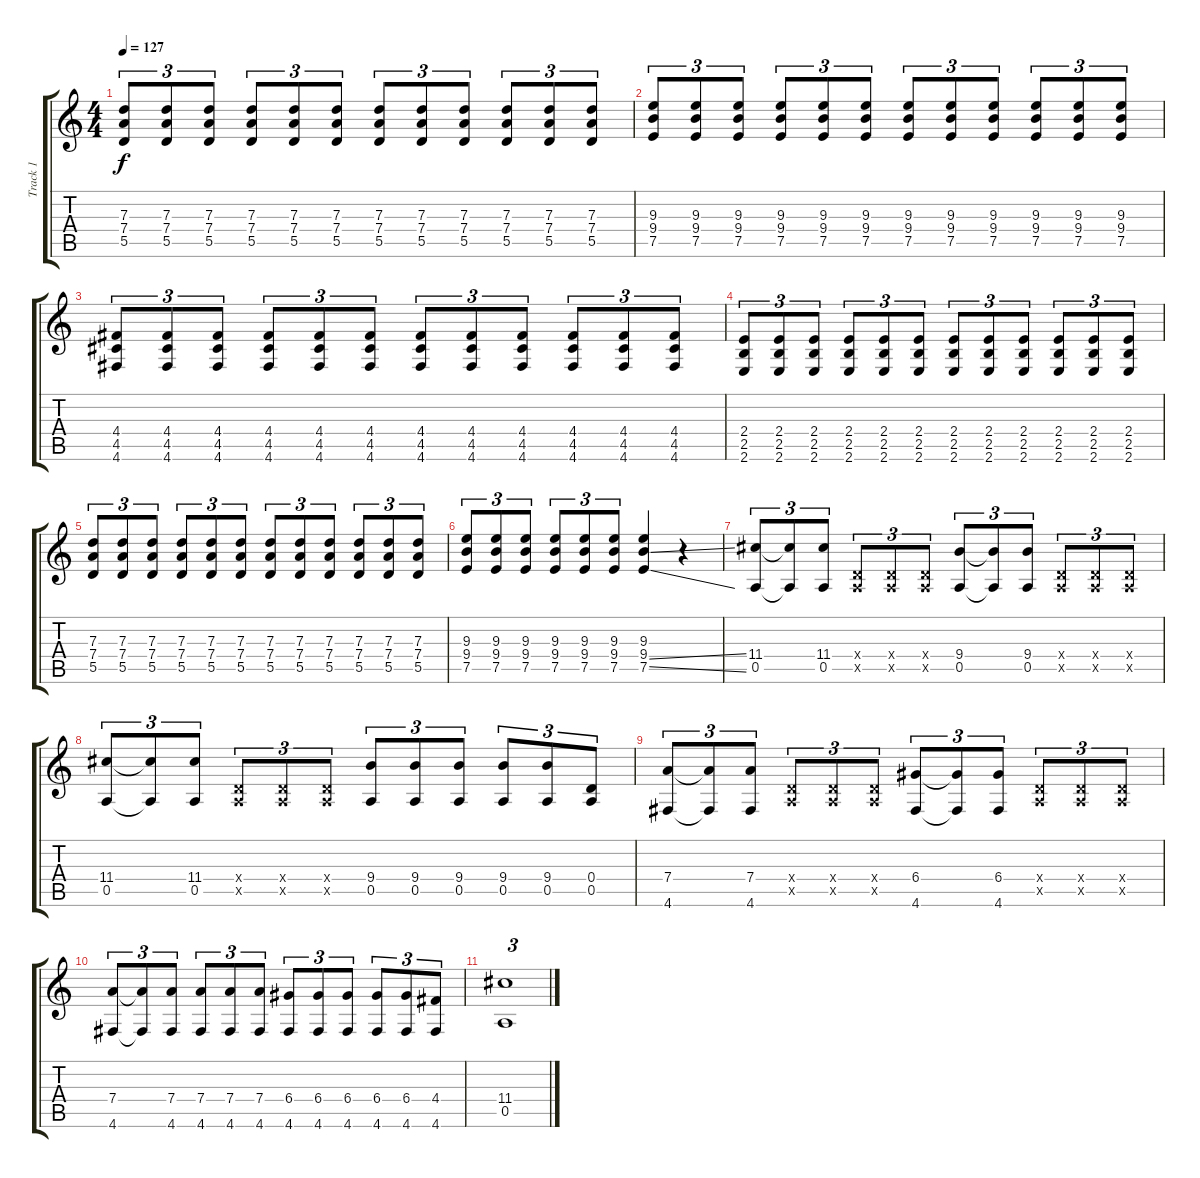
\track ("Track 1" "Track 1") {instrument electricguitarclean}
\staff {score tabs}
\tuning (E4 B3 G3 D3 A2 D2) {hide}
\ts (4 4)
\tempo 127
\clef g2
\ks c
(7.3 7.4 5.5).8{tu (3 2) dy f} (7.3 7.4 5.5).8{tu (3 2)} (7.3 7.4 5.5).8{tu (3 2)} (7.3 7.4 5.5).8{tu (3 2)} (7.3 7.4 5.5).8{tu (3 2)} (7.3 7.4 5.5).8{tu (3 2)} (7.3 7.4 5.5).8{tu (3 2)} (7.3 7.4 5.5).8{tu (3 2)} (7.3 7.4 5.5).8{tu (3 2)} (7.3 7.4 5.5).8{tu (3 2)} (7.3 7.4 5.5).8{tu (3 2)} (7.3 7.4 5.5).8{tu (3 2)} |
(9.3 9.4 7.5).8{tu (3 2)} (9.3 9.4 7.5).8{tu (3 2)} (9.3 9.4 7.5).8{tu (3 2)} (9.3 9.4 7.5).8{tu (3 2)} (9.3 9.4 7.5).8{tu (3 2)} (9.3 9.4 7.5).8{tu (3 2)} (9.3 9.4 7.5).8{tu (3 2)} (9.3 9.4 7.5).8{tu (3 2)} (9.3 9.4 7.5).8{tu (3 2)} (9.3 9.4 7.5).8{tu (3 2)} (9.3 9.4 7.5).8{tu (3 2)} (9.3 9.4 7.5).8{tu (3 2)} |
(4.4 4.5 4.6).8{tu (3 2)} (4.4 4.5 4.6).8{tu (3 2)} (4.4 4.5 4.6).8{tu (3 2)} (4.4 4.5 4.6).8{tu (3 2)} (4.4 4.5 4.6).8{tu (3 2)} (4.4 4.5 4.6).8{tu (3 2)} (4.4 4.5 4.6).8{tu (3 2)} (4.4 4.5 4.6).8{tu (3 2)} (4.4 4.5 4.6).8{tu (3 2)} (4.4 4.5 4.6).8{tu (3 2)} (4.4 4.5 4.6).8{tu (3 2)} (4.4 4.5 4.6).8{tu (3 2)} |
(2.4 2.5 2.6).8{tu (3 2)} (2.4 2.5 2.6).8{tu (3 2)} (2.4 2.5 2.6).8{tu (3 2)} (2.4 2.5 2.6).8{tu (3 2)} (2.4 2.5 2.6).8{tu (3 2)} (2.4 2.5 2.6).8{tu (3 2)} (2.4 2.5 2.6).8{tu (3 2)} (2.4 2.5 2.6).8{tu (3 2)} (2.4 2.5 2.6).8{tu (3 2)} (2.4 2.5 2.6).8{tu (3 2)} (2.4 2.5 2.6).8{tu (3 2)} (2.4 2.5 2.6).8{tu (3 2)} |
(7.3 7.4 5.5).8{tu (3 2)} (7.3 7.4 5.5).8{tu (3 2)} (7.3 7.4 5.5).8{tu (3 2)} (7.3 7.4 5.5).8{tu (3 2)} (7.3 7.4 5.5).8{tu (3 2)} (7.3 7.4 5.5).8{tu (3 2)} (7.3 7.4 5.5).8{tu (3 2)} (7.3 7.4 5.5).8{tu (3 2)} (7.3 7.4 5.5).8{tu (3 2)} (7.3 7.4 5.5).8{tu (3 2)} (7.3 7.4 5.5).8{tu (3 2)} (7.3 7.4 5.5).8{tu (3 2)} |
(9.3 9.4 7.5).8{tu (3 2)} (9.3 9.4 7.5).8{tu (3 2)} (9.3 9.4 7.5).8{tu (3 2)} (9.3 9.4 7.5).8{tu (3 2)} (9.3 9.4 7.5).8{tu (3 2)} (9.3 9.4 7.5).8{tu (3 2)} (9.3 9.4{ss} 7.5{ss}).4 r.4 |
(11.4 0.5).8{tu (3 2) instrument electricguitarclean} (11.4{t} 0.5{t}).8{tu (3 2)} (11.4 0.5).8{tu (3 2)} (0.4{x} 0.5{x}).8{tu (3 2)} (0.4{x} 0.5{x}).8{tu (3 2)} (0.4{x} 0.5{x}).8{tu (3 2)} (9.4 0.5).8{tu (3 2)} (9.4{t} 0.5{t}).8{tu (3 2)} (9.4 0.5).8{tu (3 2)} (0.4{x} 0.5{x}).8{tu (3 2)} (0.4{x} 0.5{x}).8{tu (3 2)} (0.4{x} 0.5{x}).8{tu (3 2)} |
(11.4 0.5).8{tu (3 2)} (11.4{t} 0.5{t}).8{tu (3 2)} (11.4 0.5).8{tu (3 2)} (0.4{x} 0.5{x}).8{tu (3 2)} (0.4{x} 0.5{x}).8{tu (3 2)} (0.4{x} 0.5{x}).8{tu (3 2)} (9.4 0.5).8{tu (3 2)} (9.4 0.5).8{tu (3 2)} (9.4 0.5).8{tu (3 2)} (9.4 0.5).8{tu (3 2)} (9.4 0.5).8{tu (3 2)} (0.4 0.5).8{tu (3 2)} |
(7.4 4.6).8{tu (3 2)} (7.4{t} 4.6{t}).8{tu (3 2)} (7.4 4.6).8{tu (3 2)} (0.4{x} 0.5{x}).8{tu (3 2)} (0.4{x} 0.5{x}).8{tu (3 2)} (0.4{x} 0.5{x}).8{tu (3 2)} (6.4 4.6).8{tu (3 2)} (6.4{t} 4.6{t}).8{tu (3 2)} (6.4 4.6).8{tu (3 2)} (0.4{x} 0.5{x}).8{tu (3 2)} (0.4{x} 0.5{x}).8{tu (3 2)} (0.4{x} 0.5{x}).8{tu (3 2)} |
(7.4 4.6).8{tu (3 2)} (7.4{t} 4.6{t}).8{tu (3 2)} (7.4 4.6).8{tu (3 2)} (7.4 4.6).8{tu (3 2)} (7.4 4.6).8{tu (3 2)} (7.4 4.6).8{tu (3 2)} (6.4 4.6).8{tu (3 2)} (6.4 4.6).8{tu (3 2)} (6.4 4.6).8{tu (3 2)} (6.4 4.6).8{tu (3 2)} (6.4 4.6).8{tu (3 2)} (4.4 4.6).8{tu (3 2)} |
(11.4 0.5).1{tu (3 2)}
